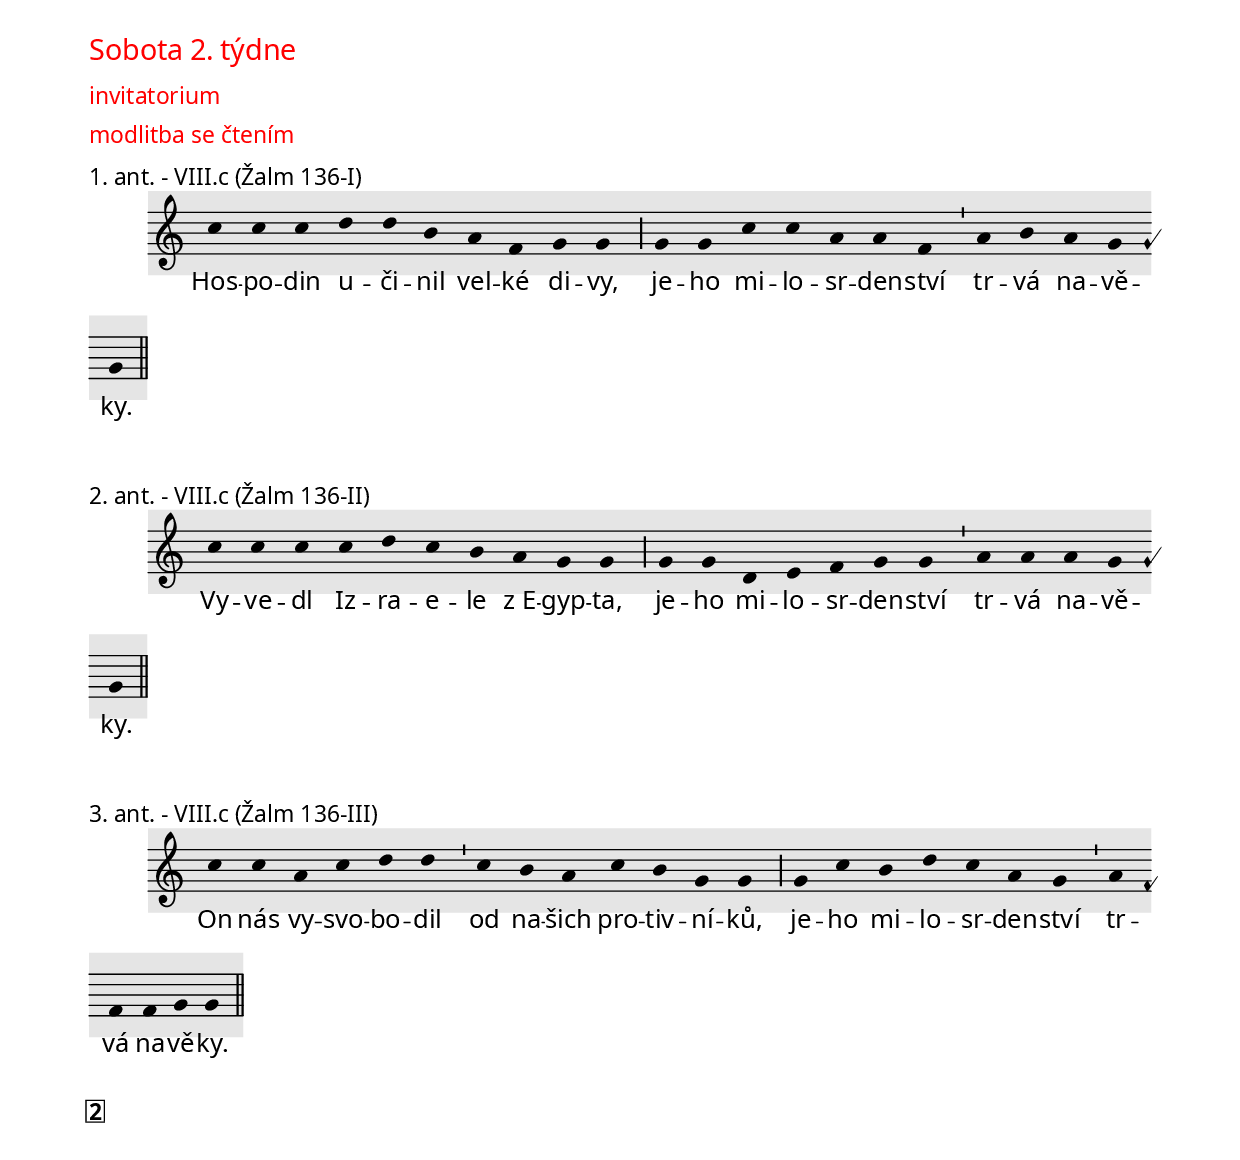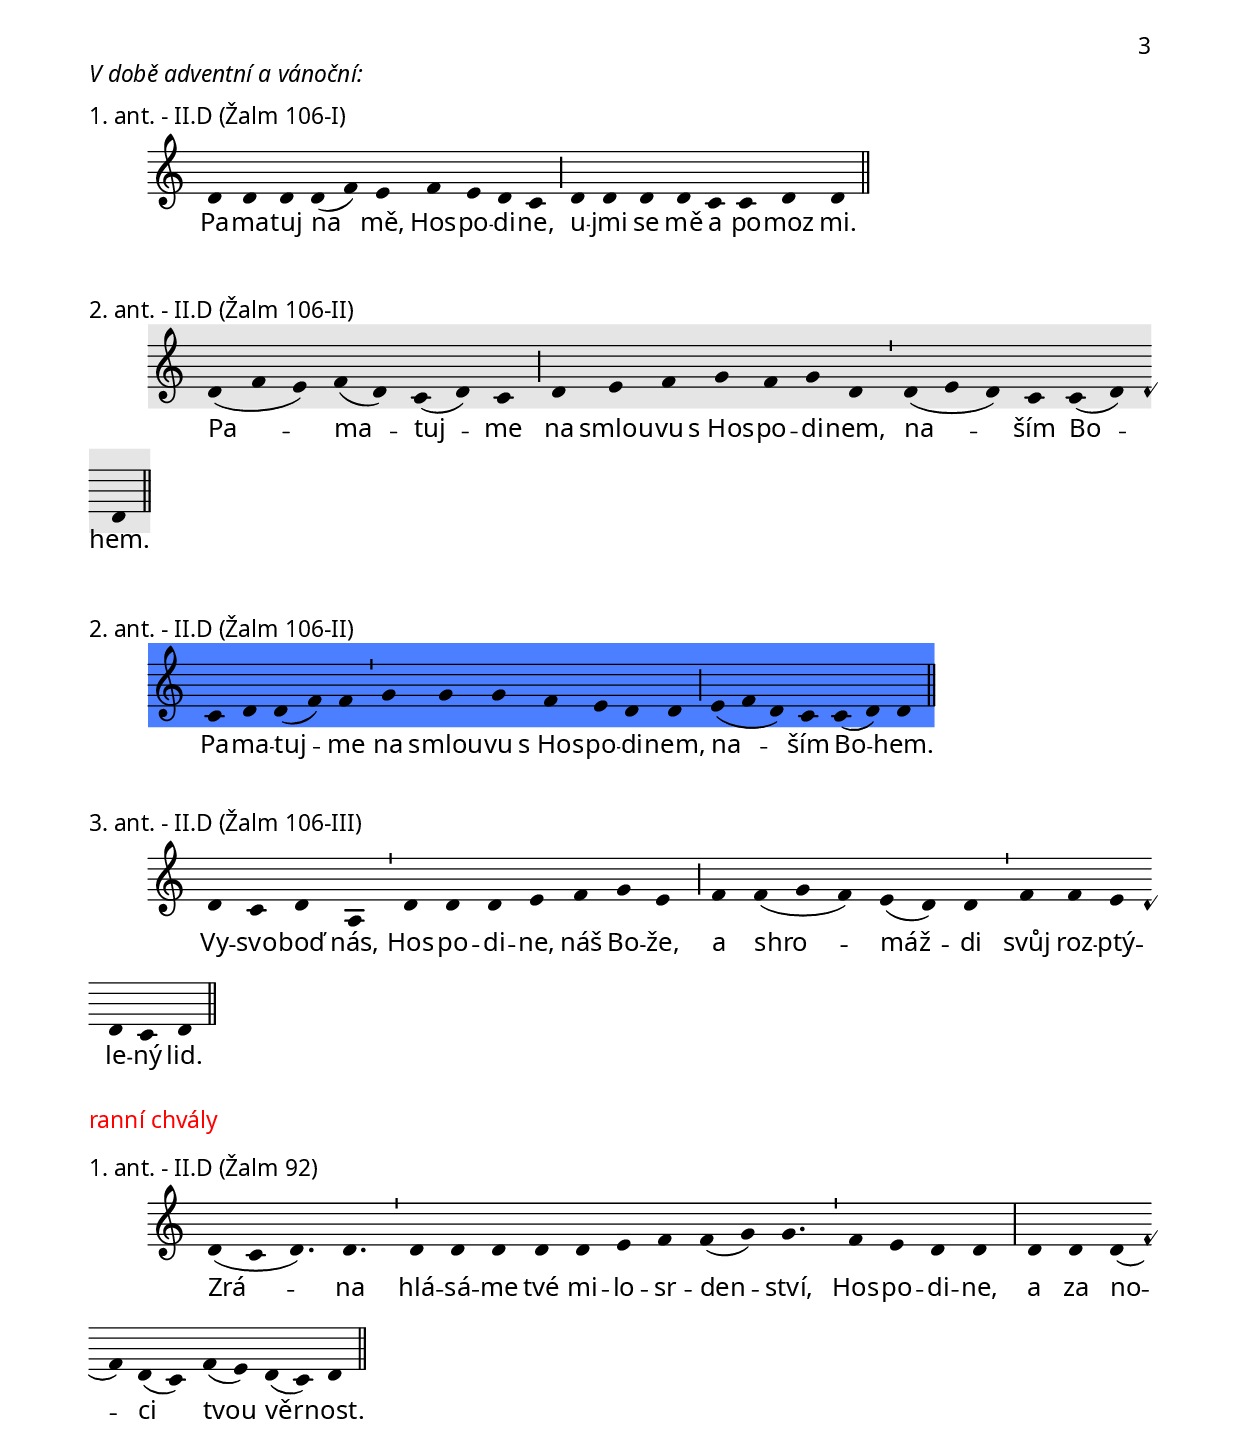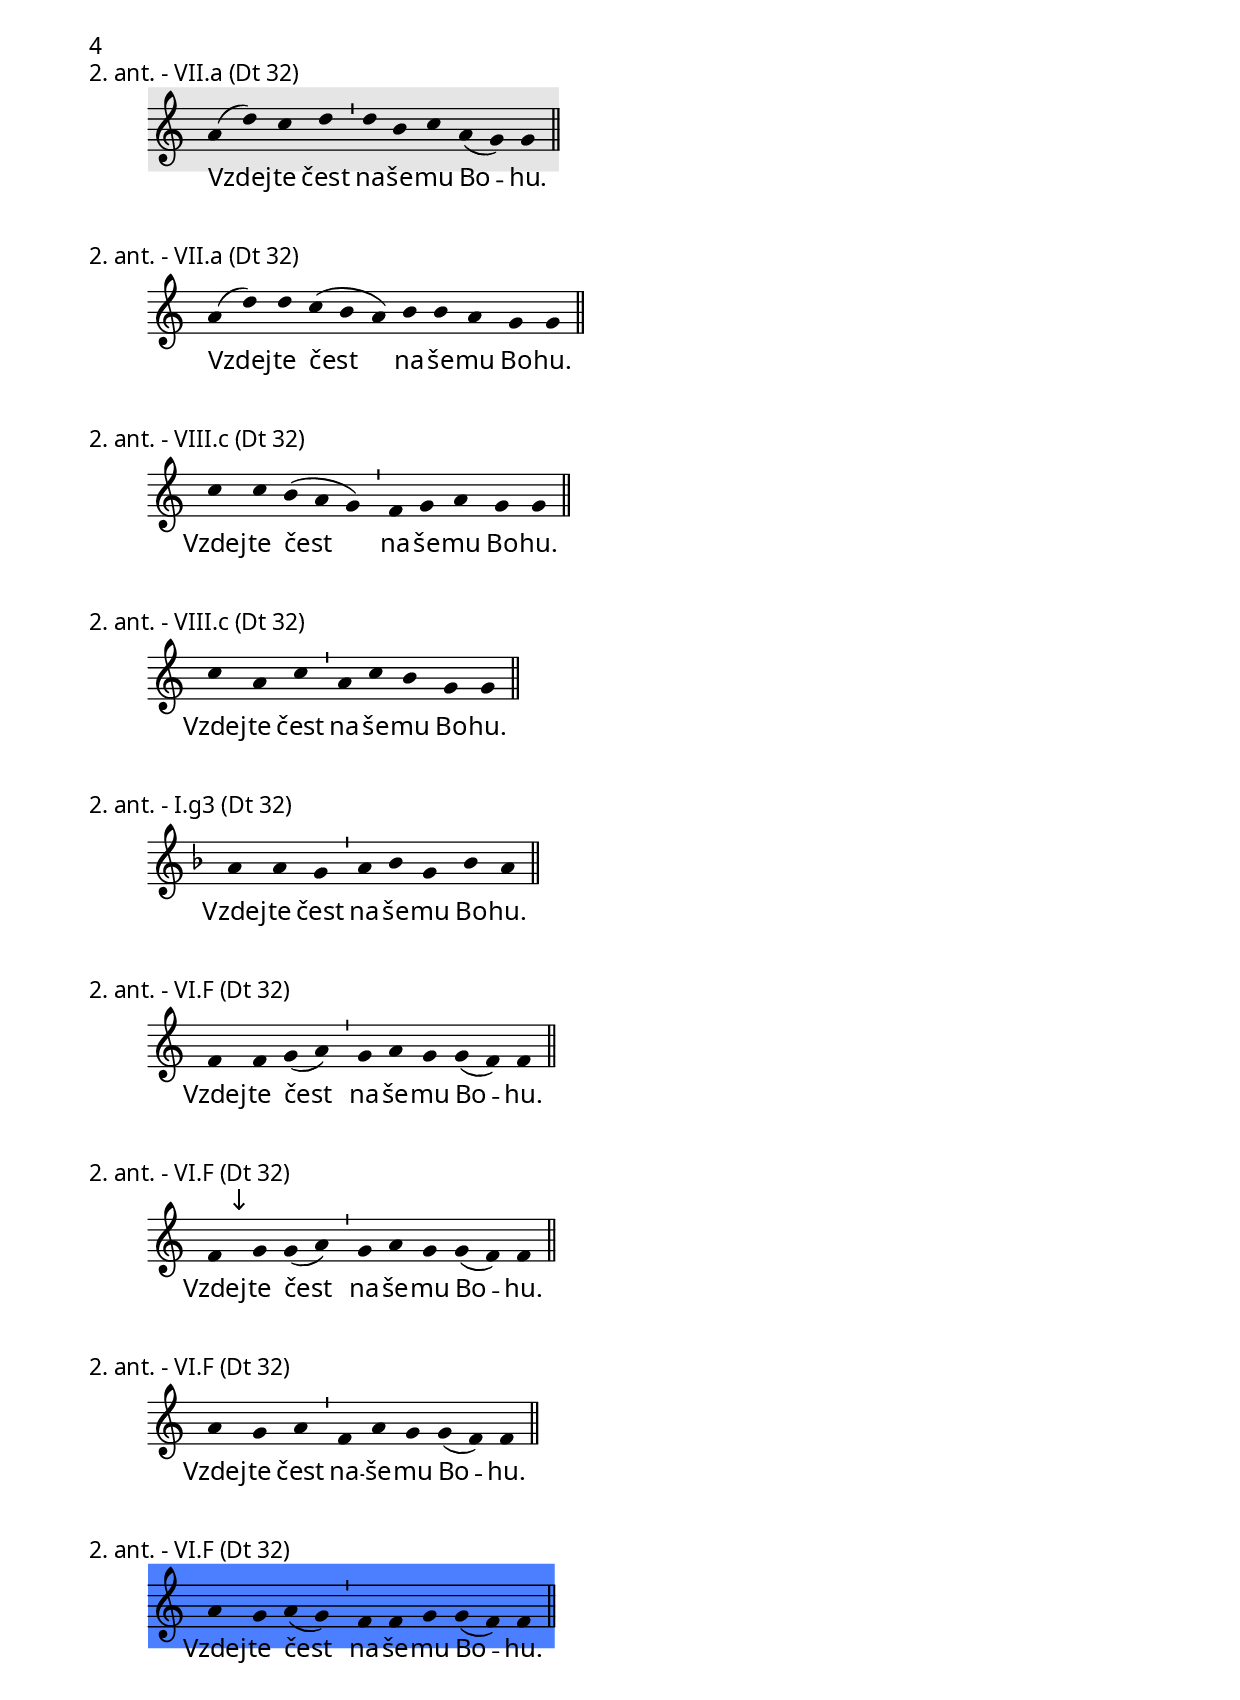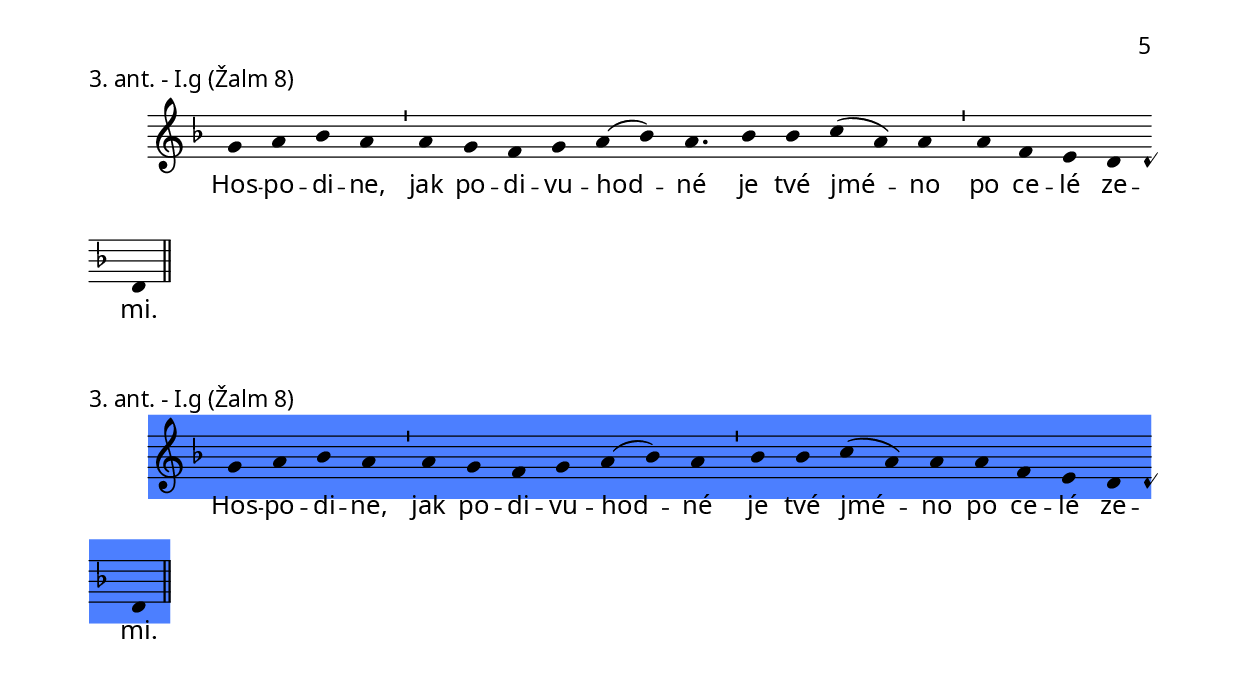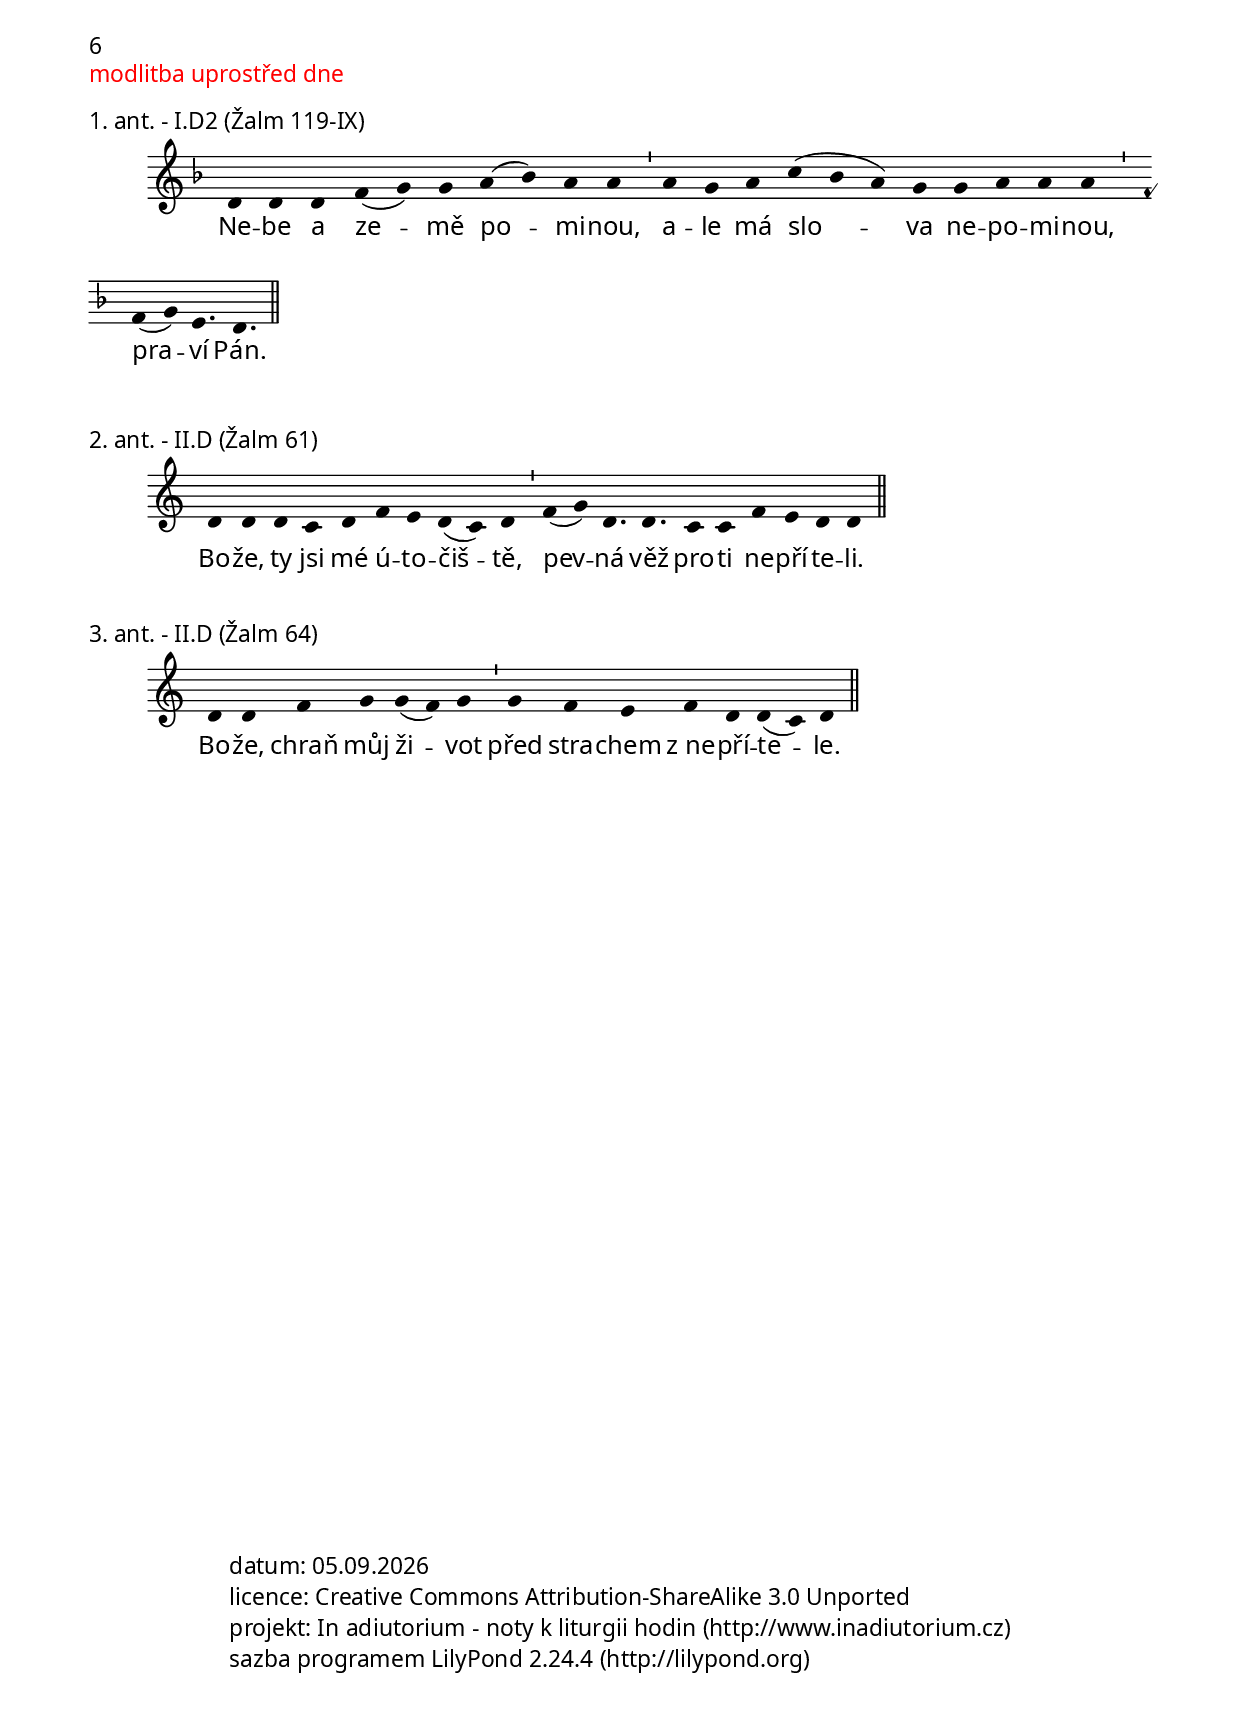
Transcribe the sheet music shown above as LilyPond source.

\include "../spolecne.ly"

\markup {\nadpisDen {Sobota 2. týdne}}

\markup {\nadpisHodinka {"invitatorium"}}

%\score { \tIIsobotaInvitatorium }

\markup {\nadpisHodinka {"modlitba se čtením"}}

% zalm neni nevhodne zpivat responsorialne;
% pak kantor zpiva prvni polovinu kazdeho verse
% * na druhou polovinu napevu VIII.G
% * nebo treba ||c|| ǵ (g) g
% a chor odpovida druhou polovinou antifony

\score {
  \relative c'' {
    \zvyraznovacSedy
    \choralniRezim
    c4 c c d d b a f g g \barMaior
    g4 g c c a a f \barMin a b a g g \barFinalis
  }
  \addlyrics {
    Hos -- po -- din u -- či -- nil vel -- ké di -- vy,
    je -- ho mi -- lo -- sr -- den -- ství tr -- vá na -- vě -- ky.
  }
  \header {
    quid = "1. ant."
    modus = "VIII"
    differentia = "c"
    psalmus = "Žalm 136-I"
    id = ""
    piece = \markup {\sestavTitulek}
  }
}

\score {
  \relative c'' {
    \zvyraznovacSedy
    \choralniRezim
    c4 c c c d c b a g g \barMaior
    g g d e f g g \barMin a a a g g \barFinalis
  }
  \addlyrics {
    Vy -- ve -- dl Iz -- ra -- e -- le z_E -- gyp -- ta,
    je -- ho mi -- lo -- sr -- den -- ství tr -- vá na -- vě -- ky.
  }
  \header {
    quid = "2. ant."
    modus = "VIII"
    differentia = "c"
    psalmus = "Žalm 136-II"
    id = ""
    piece = \markup {\sestavTitulek}
  }
}

\score {
  \relative c'' {
    \zvyraznovacSedy
    \choralniRezim
    c c a c d d \barMin c b a c b g g \barMaior
    g c b d c a g \barMin a f f g g \barFinalis
  }
  \addlyrics {
    On nás vy -- svo -- bo -- dil od na -- šich pro -- tiv -- ní -- ků,
    je -- ho mi -- lo -- sr -- den -- ství tr -- vá na -- vě -- ky.
  }
  \header {
    quid = "3. ant."
    modus = "VIII"
    differentia = "c"
    psalmus = "Žalm 136-III"
    id = ""
    piece = \markup {\sestavTitulek}
  }
}

\markup\nadpisSkupiny 2

\score {
  \relative c' {
    \zvyraznovacModry
    \choralniRezim
    f4 f g a a a g f g( a) g \barMaior
    g f a g f e d \barMin
    f g g f f \barFinalis
  }
  \addlyrics {
    Hos -- po -- din u -- či -- nil vel -- ké di -- vy,
    je -- ho mi -- lo -- sr -- den -- ství
    tr -- vá na -- vě -- ky.
  }
  \header {
    quid = "1. ant."
    modus = "VI"
    differentia = "F"
    psalmus = "Žalm 136-I"
    id = "mc-b-ant1"
    piece = \markup {\sestavTitulek}
  }
}

\score {
  \relative c'' {
    \zvyraznovacModry
    \choralniRezim
    \key f \major
    a4 g f a a g a a( bes) a a( g f) \barMaior
    g f a g f e d \barMin
    f g g f f \barFinalis
  }
  \addlyrics {
    Vy -- ve -- dl Iz -- ra -- e -- le z_E -- gyp -- ta,_*
    je -- ho mi -- lo -- sr -- den -- ství
    tr -- vá na -- vě -- ky.
  }
  \header {
    quid = "2. ant."
    modus = "VI"
    differentia = "F"
    psalmus = "Žalm 136-II"
    fial = "velikonoce_velikonocnioktav.ly#pa-mc-a2?-aleluja"
    id = "mc-b-ant2"
    piece = \markup {\sestavTitulek}
  }
}

\score {
  \relative c'' {
    \zvyraznovacModry
    \choralniRezim
    a4 a f g a a \barMin
    a bes a g f g g \barMaior
    g f a g f e d \barMin
    f g g f f \barFinalis
  }
  \addlyrics {
    On nás vy -- svo -- bo -- dil
    od na -- šich pro -- tiv -- ní -- ků,
    je -- ho mi -- lo -- sr -- den -- ství
    tr -- vá na -- vě -- ky.
  }
  \header {
    quid = "3. ant."
    modus = "VI"
    differentia = "F"
    psalmus = "Žalm 136-III"
    id = "mc-b-ant3"
    piece = \markup {\sestavTitulek}
  }
}

\pageBreak

\markup\italic{V době adventní a vánoční:}

\score {
  \relative c' {
    \choralniRezim
    d4 d d d( f) e f e d c \barMaior
    d d d d c c d d \barFinalis
  }
  \addlyrics {
    Pa -- ma -- tuj na mě, Hos -- po -- di -- ne,
    u -- jmi se mě a po -- moz mi.
  }
  \header {
    quid = "1. ant."
    modus = "II"
    differentia = "D"
    psalmus = "Žalm 106-I"
    id = ""
    piece = \markup {\sestavTitulek}
  }
}

\score {
  \relative c' {
    \zvyraznovacSedy
    \choralniRezim
    d4( f e) f( d) c( d) c \barMaior
    d e f g f g d \barMin
    d( e d) c c( d) d \barFinalis
  }
  \addlyrics {
    Pa -- ma -- tuj -- me
    na smlou -- vu s_Hos -- po -- di -- nem,
    na -- ším Bo -- hem.
  }
  \header {
    quid = "2. ant."
    modus = "II"
    differentia = "D"
    psalmus = "Žalm 106-II"
    id = ""
    piece = \markup {\sestavTitulek}
  }
}

\score {
  \relative c' {
    \zvyraznovacModry
    \choralniRezim
    c4 d d( f) f \barMin
    g g g f e d d \barMaior
    e( f d) c c( d) d \barFinalis
  }
  \addlyrics {
    Pa -- ma -- tuj -- me
    na smlou -- vu s_Hos -- po -- di -- nem,
    na -- ším Bo -- hem.

    % aleluja v breviari neni
  }
  \header {
    quid = "2. ant."
    modus = "II"
    differentia = "D"
    psalmus = "Žalm 106-II"
    id = "mc-a-ant2"
    piece = \markup {\sestavTitulek}
  }
}

\score {
  \relative c' {
    \choralniRezim
    d4 c d a \barMin d d d e f g e \barMaior
    f f( g f) e( d) d \barMin f f e d c d \barFinalis
  }
  \addlyrics {
    Vy -- svo -- boď nás, Hos -- po -- di -- ne, náš Bo -- že,
    a shro -- máž -- di svůj roz -- ptý -- le -- ný lid.
  }
  \header {
    quid = "3. ant."
    modus = "II"
    differentia = "D"
    psalmus = "Žalm 106-III"
    id = ""
    piece = \markup {\sestavTitulek}
  }
}

\markup {\nadpisHodinka {"ranní chvály"}}

\score {
  \relative c' {
    \choralniRezim
    d4( c d4.) d \barMin d4 d d d d e f f( g) g4. \barMin
    f4 e d d \barMax
    d4 d d( f) d( c) f( e) d( c) d \barFinalis
  }
  \addlyrics {
    Zrá -- na hlá -- sá -- me tvé mi -- lo -- sr -- den -- ství,
    Hos -- po -- di -- ne,
    a za no -- ci tvou věr -- nost.
  }
  \header {
    quid = "1. ant."
    modus = "II"
    differentia = "D"
    psalmus = "Žalm 92"
    id = "rch-ant1"
    piece = \markup {\sestavTitulek}
  }
}

\pageBreak

\score {
  \relative c'' {
    \zvyraznovacSedy
    \choralniRezim
    a4( d) c d \barMin d b c a( g) g \barFinalis
  }
  \addlyrics {
    Vzdej -- te čest na -- še -- mu Bo -- hu.
  }
  \header {
    quid = "2. ant."
    modus = "VII"
    differentia = "a"
    psalmus = "Dt 32"
    id = "rch-ant2"
    piece = \markup {\sestavTitulek}
  }
}

\score {
  \relative c'' {
    \choralniRezim
    a4( d) d c( b a) b b a g g \barFinalis
  }
  \addlyrics {
    Vzdej -- te čest na -- še -- mu Bo -- hu.
  }
  \header {
    quid = "2. ant."
    modus = "VII"
    differentia = "a"
    psalmus = "Dt 32"
    id = "rch-ant2"
    piece = \markup {\sestavTitulek}
  }
}

\score {
  \relative c'' {
    \choralniRezim
    c4 c b( a g) \barMin
    f g a g g \barFinalis
  }
  \addlyrics {
    Vzdej -- te čest na -- še -- mu Bo -- hu.
  }
  \header {
    quid = "2. ant."
    modus = "VIII"
    differentia = "c"
    psalmus = "Dt 32"
    id = "rch-ant2"
    piece = \markup {\sestavTitulek}
  }
}

\score {
  \relative c'' {
    \choralniRezim
    c4 a c \barMin
    a c b g g \barFinalis
  }
  \addlyrics {
    Vzdej -- te čest na -- še -- mu Bo -- hu.
  }
  \header {
    quid = "2. ant."
    modus = "VIII"
    differentia = "c"
    psalmus = "Dt 32"
    id = "rch-ant2"
    piece = \markup {\sestavTitulek}
  }
}

\score {
  \relative c'' {
    \key f \major
    \choralniRezim
    a4 a g \barMin
    a bes g bes a \barFinalis
  }
  \addlyrics {
    Vzdej -- te čest na -- še -- mu Bo -- hu.
  }
  \header {
    quid = "2. ant."
    modus = "I"
    differentia = "g3"
    psalmus = "Dt 32"
    id = "rch-ant2"
    piece = \markup {\sestavTitulek}
  }
}

\score {
  \relative c' {
    \choralniRezim
    f4 f g( a) \barMin
    g a g g( f) f \barFinalis
  }
  \addlyrics {
    Vzdej -- te čest na -- še -- mu Bo -- hu.
  }
  \header {
    quid = "2. ant."
    modus = "VI"
    differentia = "F"
    psalmus = "Dt 32"
    id = "rch-ant2"
    piece = \markup {\sestavTitulek}
  }
}

\score {
  \relative c' {
    \choralniRezim
    f4 \mark\sipka g g( a) \barMin
    g a g g( f) f \barFinalis
  }
  \addlyrics {
    Vzdej -- te čest na -- še -- mu Bo -- hu.
  }
  \header {
    quid = "2. ant."
    modus = "VI"
    differentia = "F"
    psalmus = "Dt 32"
    id = "rch-ant2"
    piece = \markup {\sestavTitulek}
  }
}

\score {
  \relative c'' {
    \choralniRezim
    a4 g a \barMin
    f a g g( f) f \barFinalis
  }
  \addlyrics {
    Vzdej -- te čest na -- še -- mu Bo -- hu.
  }
  \header {
    quid = "2. ant."
    modus = "VI"
    differentia = "F"
    psalmus = "Dt 32"
    id = "rch-ant2"
    piece = \markup {\sestavTitulek}
  }
}

\score {
  \relative c'' {
    \zvyraznovacModry
    \choralniRezim
    a4 g a( g) \barMin
    f f g g( f) f \barFinalis
  }
  \addlyrics {
    Vzdej -- te čest na -- še -- mu Bo -- hu.
  }
  \header {
    quid = "2. ant."
    modus = "VI"
    differentia = "F"
    psalmus = "Dt 32"
    id = "rch-ant2"
    piece = \markup {\sestavTitulek}
  }
}

\pageBreak

\score {
  \relative c'' {
    \choralniRezim
    \key f \major
    g4 a bes a \barMin a g f g a( bes) a4. bes4 bes c( a) a \barMin
    a f e d d \barFinalis
  }
  \addlyrics {
    Hos -- po -- di -- ne, jak po -- di -- vu -- hod -- né
    je tvé jmé -- no po ce -- lé ze -- mi.
  }
  \header {
    quid = "3. ant."
    modus = "I"
    differentia = "g"
    psalmus = "Žalm 8"
    id = "rch-ant3"
    piece = \markup {\sestavTitulek}
  }
}

\score {
  \relative c'' {
    \zvyraznovacModry
    \choralniRezim
    \key f \major
    g4 a bes a \barMin
    a g f g a( bes) a \barMin
    bes bes c( a) a a f e d d \barFinalis
  }
  \addlyrics {
    Hos -- po -- di -- ne,
    jak po -- di -- vu -- hod -- né
    je tvé jmé -- no po ce -- lé ze -- mi.
  }
  \header {
    quid = "3. ant."
    modus = "I"
    differentia = "g"
    psalmus = "Žalm 8"
    placet = "je přijatelný krok na _je_?"
    id = "rch-ant3"
    piece = \markup {\sestavTitulek}
  }
}

\pageBreak

%\score { \tIIsobotaAntBenedictus }

\markup {\nadpisHodinka {"modlitba uprostřed dne"}}

\score {
  \relative c' {
    \choralniRezim
    \key f \major
    d4 d d f( g) g a( bes) a a \barMin
    a g a c( bes a) g g a a a \barMin
    f( g) e4. d \barFinalis
  }
  \addlyrics {
    Ne -- be a ze -- mě po -- mi -- nou, a -- le má slo -- va ne -- po -- mi -- nou,
    pra -- ví Pán.
  }
  \header {
    quid = "1. ant."
    modus = "I"
    differentia = "D2"
    psalmus = "Žalm 119-IX"
    id = "up-ant1"
    piece = \markup {\sestavTitulek}
  }
}

\score {
  \relative c' {
    \choralniRezim
    d4 d d c d f e d( c) d \barMin f( g) d4. d c4 c f e d d \barFinalis
  }
  \addlyrics {
    Bo -- že, ty jsi mé ú -- to -- čiš -- tě,
    pev -- ná věž pro -- ti ne -- pří -- te -- li.
  }
  \header {
    quid = "2. ant."
    modus = "II"
    differentia = "D"
    psalmus = "Žalm 61"
    id = "up-ant2"
    piece = \markup {\sestavTitulek}
  }
}

\score {
  \relative c' {
    \choralniRezim
    d4 d f g g( f) g \barMin g f e f d d( c) d \barFinalis
  }
  \addlyrics {
    Bo -- že, chraň můj ži -- vot před stra -- chem z_ne -- pří -- te -- le.
  }
  \header {
    quid = "3. ant."
    modus = "II"
    differentia = "D"
    psalmus = "Žalm 64"
    id = "up-ant3"
    piece = \markup {\sestavTitulek}
  }
}
